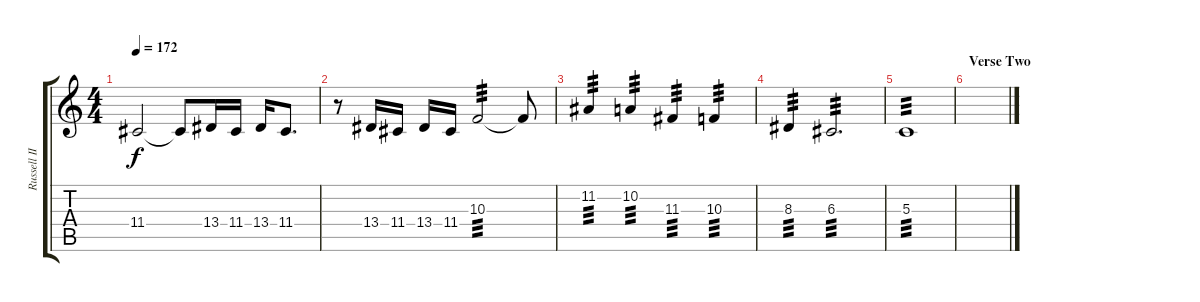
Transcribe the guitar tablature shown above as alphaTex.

\track ("Russell II/Synth" "Russell II") {instrument synthstrings1}
\staff {score tabs}
\tuning (E5 B3 G3 D3 A2 E2) {hide}
\ts (4 4)
\tempo 172
\clef g2
\ks c
11.4{t}.2{dy f} 11.4{t}.8 13.4.16 11.4.16 13.4.16 11.4.8{d} |
r.8 13.4.16 11.4.16 13.4.16 11.4.16 10.3.2{tp 3} 10.3{t}.8 |
11.2.4{tp 3} 10.2.4{tp 3} 11.3.4{tp 3} 10.3.4{tp 3} |
8.3.4{tp 3} 6.3.2{d tp 3} |
5.3.1{tp 3} |
\section ("" "Verse Two")
